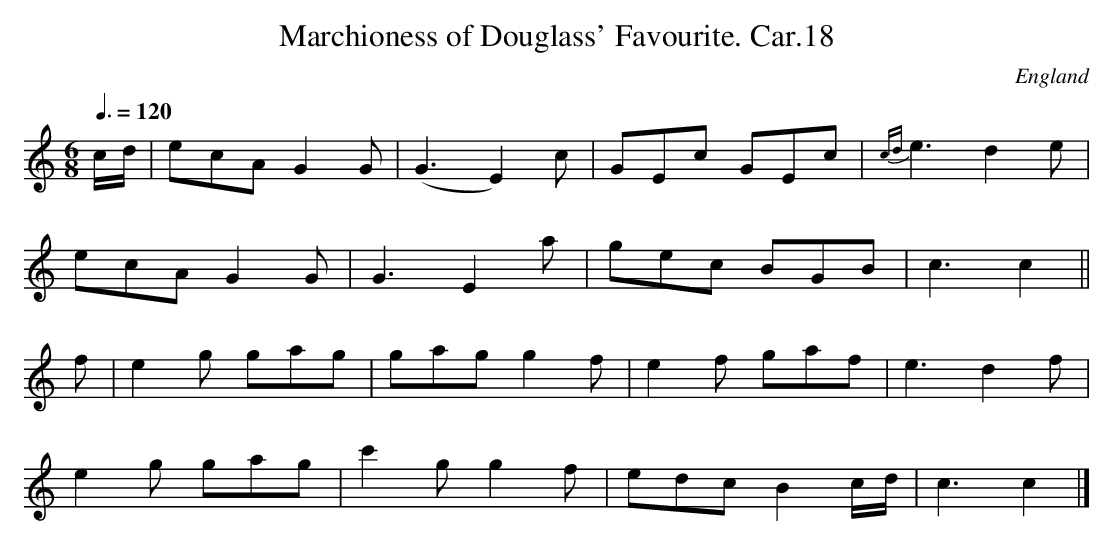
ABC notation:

X:1
T:Marchioness of Douglass' Favourite. Car.18
L:1/8
M:6/8
O:England
Q:3/8=120
K:C
c/d/|ecA G2G|(G3 E2) c|GEc GEc|{cd}e3 d2e|!
ecA G2G|G3 E2a|gec BGB|c3 c2||!
f|e2g gag|gag g2f|e2f gaf|e3 d2f|!
e2g gag|c'2g g2f|edc B2c/d/|c3 c2|]
